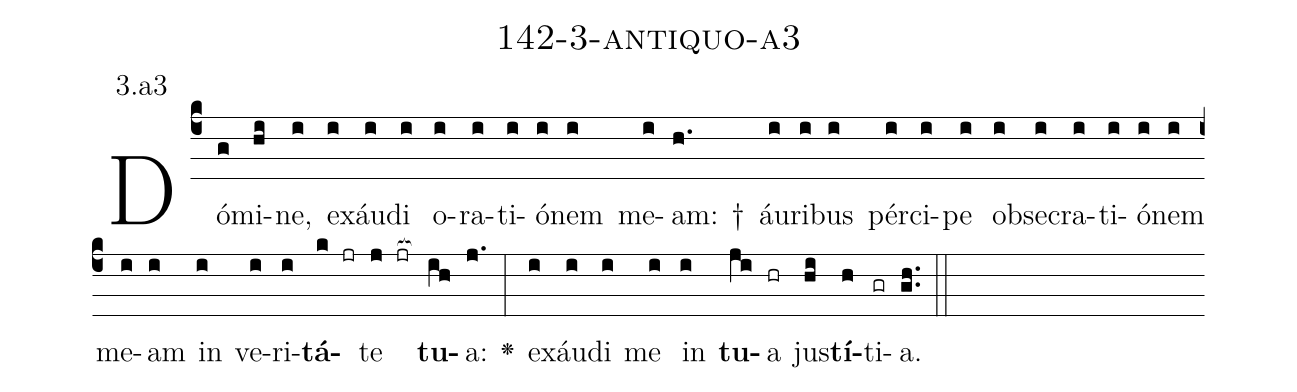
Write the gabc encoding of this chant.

name: 142-3-antiquo-a3;
annotation: 3.a3;
%%
(c4)Dó(g)mi(hi)ne,(i) ex(i)áu(i)di(i) o(i)ra(i)ti(i)ó(i)nem(i) me(i)am: †(h.) áu(i)ri(i)bus(i) pér(i)ci(i)pe(i) ob(i)se(i)cra(i)ti(i)ó(i)nem(i) me(i)am(i) in(i) ve(i)ri(i)<b>tá</b>(k jr)te(j jr[ocb:1{]) <b>tu</b>(ih[ocb:0}])a:(j.) <v>\greheightstar</v>(:) ex(i)áu(i)di(i) me(i) in(i) <b>tu</b>(ji)a(hr) jus(hi)<b>tí</b>(h)ti(gr)a.(gh..) (::)


%E(i) u(i) o(ji) u(hi) a(h) e.(gh..) (::)
